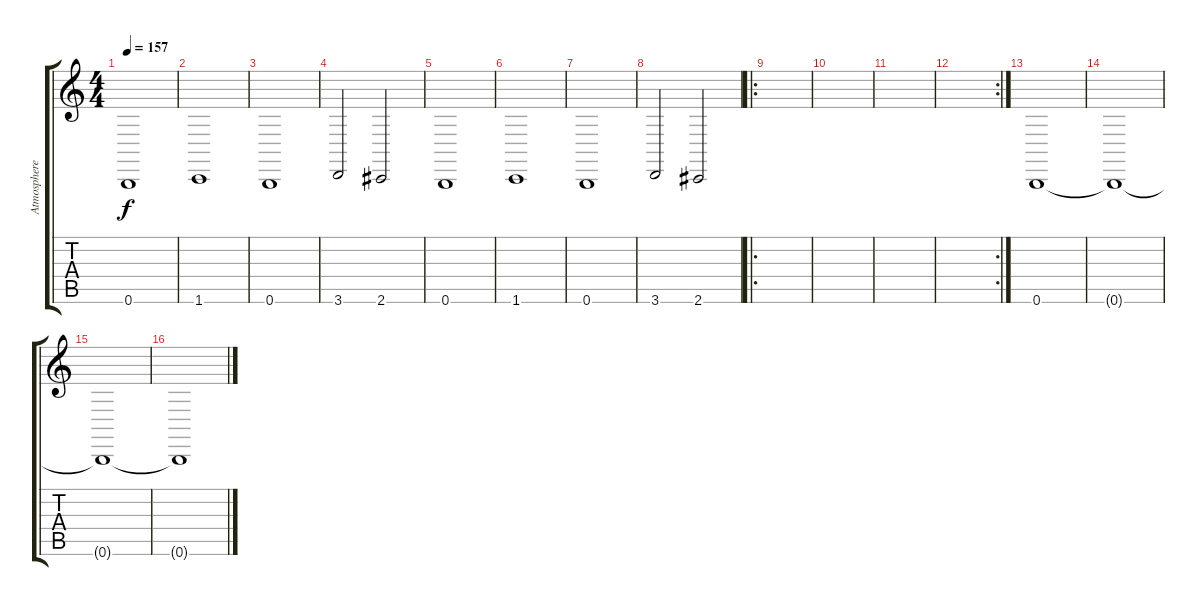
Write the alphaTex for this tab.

\track ("Atmosphere" "Atmosphere") {instrument fx2soundtrack}
\staff {score tabs}
\tuning (Db4 Ab3 E3 B2 Gb2 B1) {hide}
\ts (4 4)
\tempo 157
\clef g2
\ks c
0.6.1{dy f volume 16 balance 0 instrument lead8bassandlead} |
1.6.1 |
0.6.1 |
3.6.2 2.6.2 |
0.6.1{volume 16 balance 0 instrument lead8bassandlead} |
1.6.1 |
0.6.1 |
3.6.2 2.6.2 |
\ro
|
|
|
\rc 2
|
0.6.1{volume 11 balance 8 instrument fx2soundtrack} |
0.6{t}.1 |
0.6{t}.1 |
0.6{t}.1
